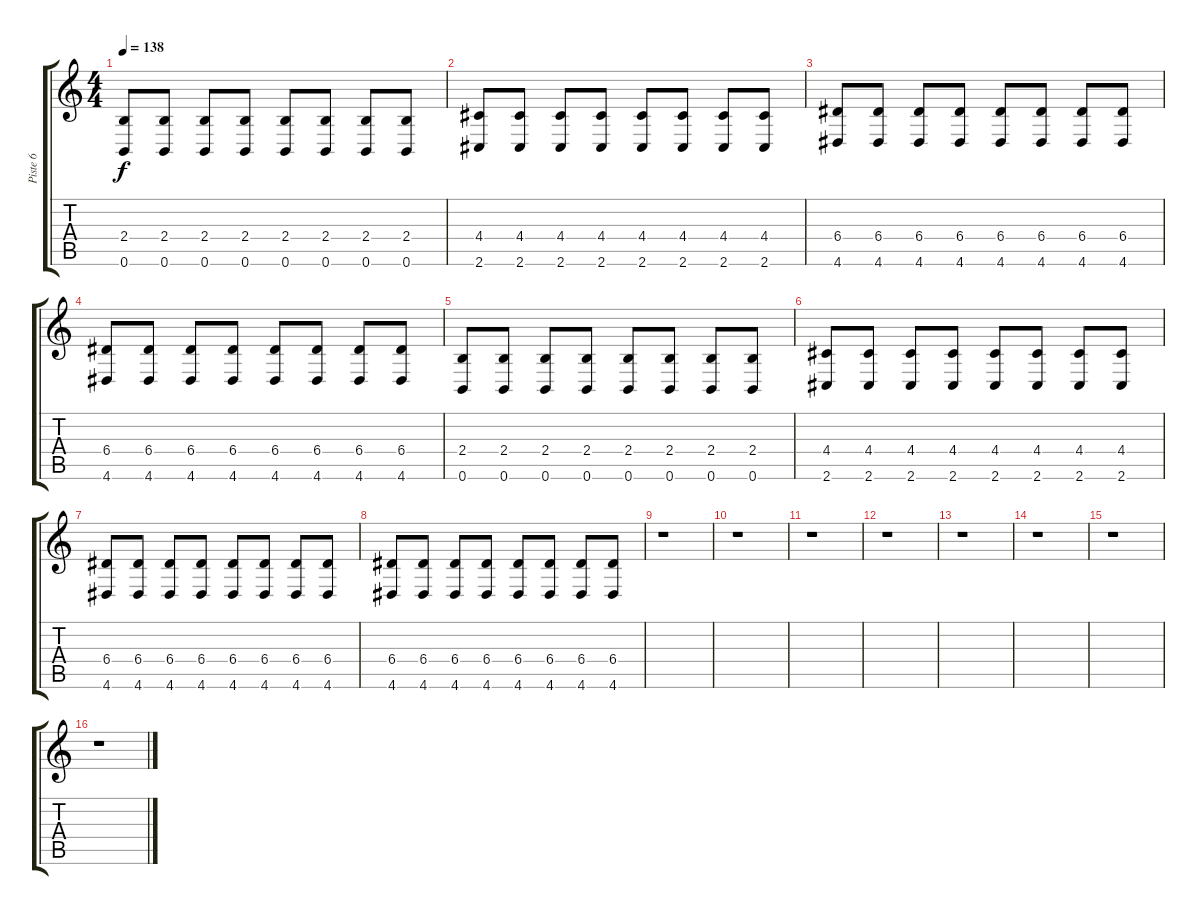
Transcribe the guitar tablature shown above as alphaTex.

\track ("Piste 6" "Piste 6") {instrument electricbassfinger}
\staff {score tabs}
\tuning (B3 Gb3 D3 A2 E2 B1) {hide}
\ts (4 4)
\tempo 138
\clef g2
\ks c
(2.4 0.6).8{dy f} (2.4 0.6).8 (2.4 0.6).8 (2.4 0.6).8 (2.4 0.6).8 (2.4 0.6).8 (2.4 0.6).8 (2.4 0.6).8 |
(4.4 2.6).8 (4.4 2.6).8 (4.4 2.6).8 (4.4 2.6).8 (4.4 2.6).8 (4.4 2.6).8 (4.4 2.6).8 (4.4 2.6).8 |
(6.4 4.6).8 (6.4 4.6).8 (6.4 4.6).8 (6.4 4.6).8 (6.4 4.6).8 (6.4 4.6).8 (6.4 4.6).8 (6.4 4.6).8 |
(6.4 4.6).8 (6.4 4.6).8 (6.4 4.6).8 (6.4 4.6).8 (6.4 4.6).8 (6.4 4.6).8 (6.4 4.6).8 (6.4 4.6).8 |
(2.4 0.6).8 (2.4 0.6).8 (2.4 0.6).8 (2.4 0.6).8 (2.4 0.6).8 (2.4 0.6).8 (2.4 0.6).8 (2.4 0.6).8 |
(4.4 2.6).8 (4.4 2.6).8 (4.4 2.6).8 (4.4 2.6).8 (4.4 2.6).8 (4.4 2.6).8 (4.4 2.6).8 (4.4 2.6).8 |
(6.4 4.6).8 (6.4 4.6).8 (6.4 4.6).8 (6.4 4.6).8 (6.4 4.6).8 (6.4 4.6).8 (6.4 4.6).8 (6.4 4.6).8 |
(6.4 4.6).8 (6.4 4.6).8 (6.4 4.6).8 (6.4 4.6).8 (6.4 4.6).8 (6.4 4.6).8 (6.4 4.6).8 (6.4 4.6).8 |
r.1 |
r.1 |
r.1 |
r.1 |
r.1 |
r.1 |
r.1 |
r.1
